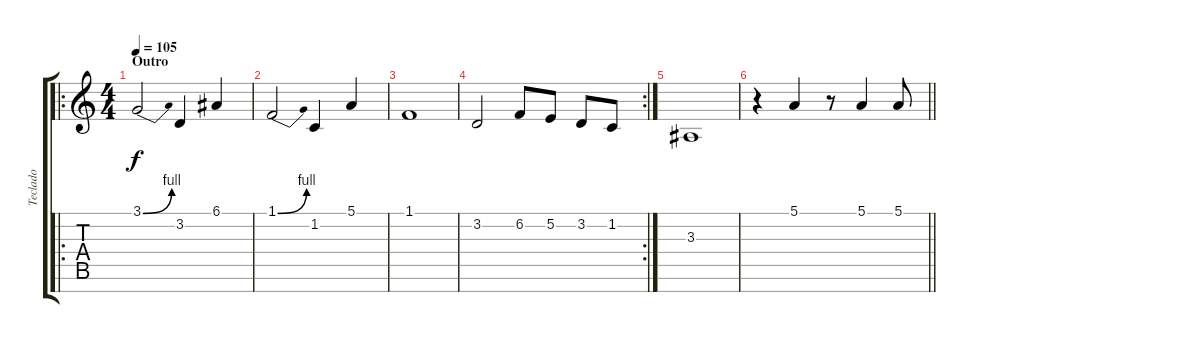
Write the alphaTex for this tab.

\track ("Teclado" "Teclado") {instrument synthstrings1}
\staff {score tabs}
\tuning (E4 B3 G3 D3 A2 E2 B1) {hide}
\ro
\ts (4 4)
\section ("" "Outro")
\tempo 105
\clef g2
\ks c
3.1{be (bend 0 0 60 4)}.2{dy f volume 13} 3.2.4 6.1.4 |
1.1{be (bend 0 0 60 4)}.2 1.2.4 5.1.4 |
1.1.1 |
\rc 2
3.2.2 6.2.8 5.2.8 3.2.8 1.2.8 |
3.3.1 |
\barLineRight lightlight
r.4{instrument orchestrahit} 5.1.4 r.8 5.1.4 5.1.8
